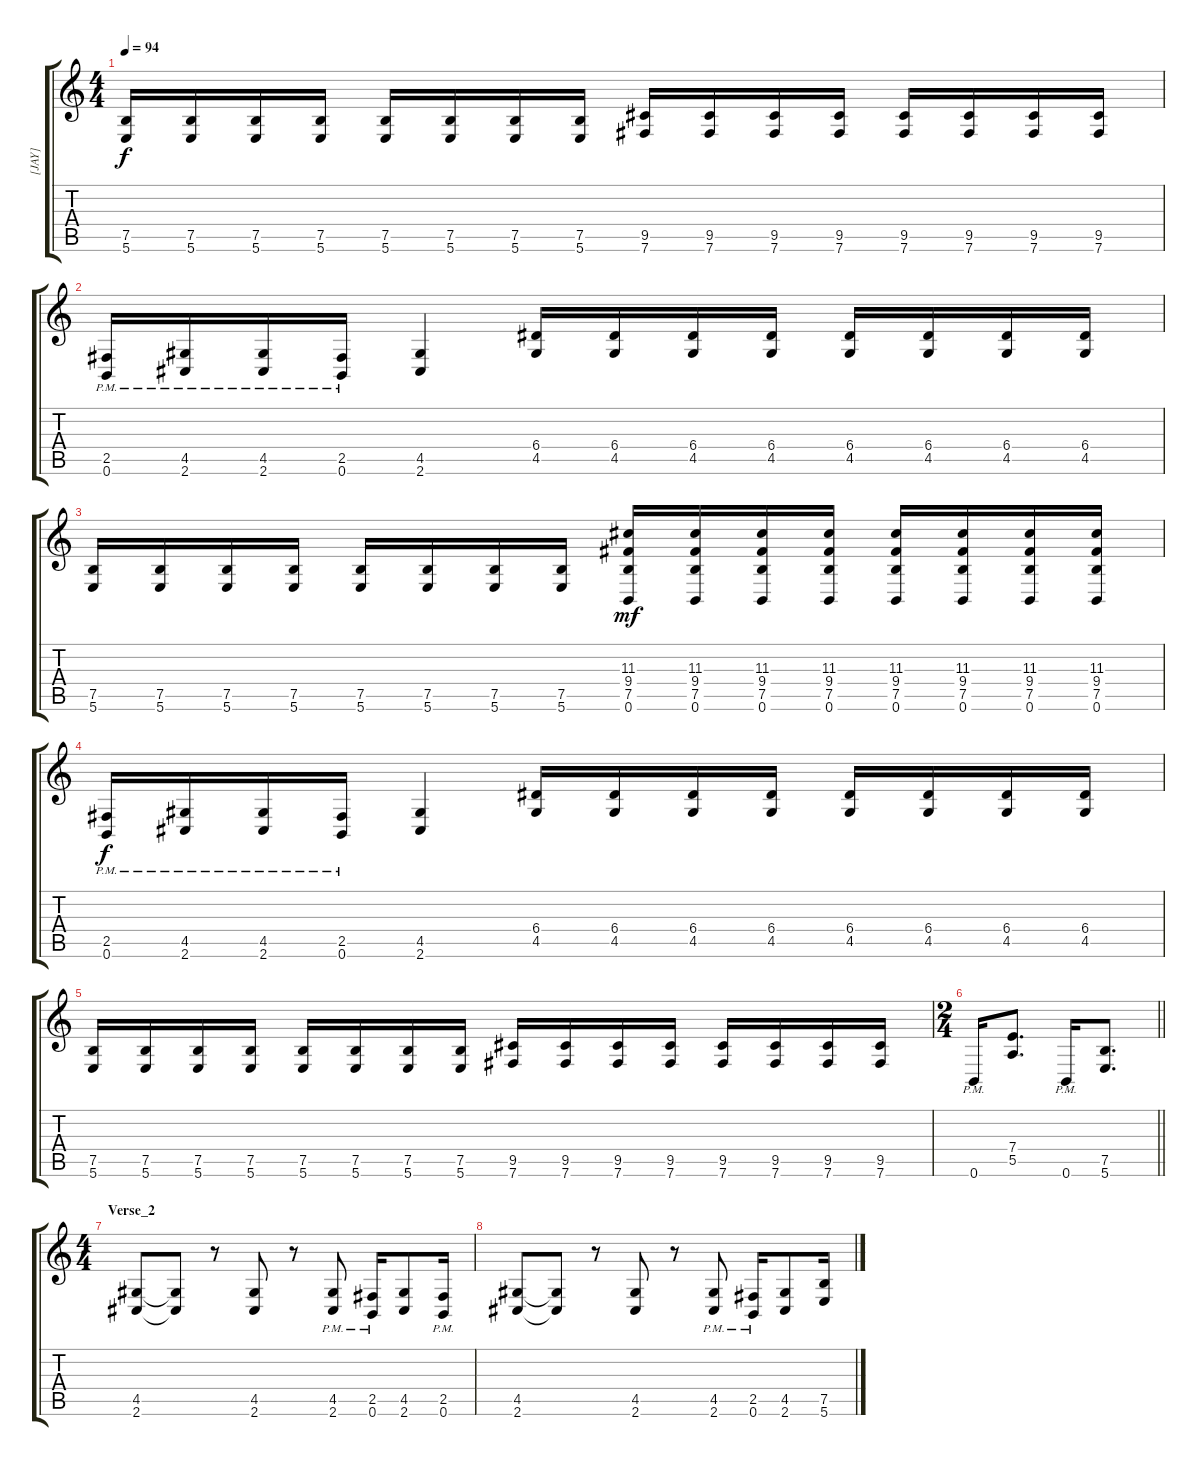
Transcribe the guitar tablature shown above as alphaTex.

\track ("[JAY]" "[JAY]") {instrument distortionguitar}
\staff {score tabs}
\tuning (B3 Gb3 D3 A2 E2 B1) {hide}
\ts (4 4)
\tempo 94
\clef g2
\ks c
(7.5 5.6).16{dy f} (7.5 5.6).16 (7.5 5.6).16 (7.5 5.6).16 (7.5 5.6).16 (7.5 5.6).16 (7.5 5.6).16 (7.5 5.6).16 (9.5 7.6).16 (9.5 7.6).16 (9.5 7.6).16 (9.5 7.6).16 (9.5 7.6).16 (9.5 7.6).16 (9.5 7.6).16 (9.5 7.6).16 |
(2.5{pm} 0.6{pm}).16 (4.5{pm} 2.6{pm}).16 (4.5{pm} 2.6{pm}).16 (2.5{pm} 0.6{pm}).16 (4.5 2.6).4 (6.4 4.5).16 (6.4 4.5).16 (6.4 4.5).16 (6.4 4.5).16 (6.4 4.5).16 (6.4 4.5).16 (6.4 4.5).16 (6.4 4.5).16 |
(7.5 5.6).16 (7.5 5.6).16 (7.5 5.6).16 (7.5 5.6).16 (7.5 5.6).16 (7.5 5.6).16 (7.5 5.6).16 (7.5 5.6).16 (11.3 9.4 7.5 0.6).16{dy mf} (11.3 9.4 7.5 0.6).16 (11.3 9.4 7.5 0.6).16 (11.3 9.4 7.5 0.6).16 (11.3 9.4 7.5 0.6).16 (11.3 9.4 7.5 0.6).16 (11.3 9.4 7.5 0.6).16 (11.3 9.4 7.5 0.6).16 |
(2.5{pm} 0.6{pm}).16{dy f} (4.5{pm} 2.6{pm}).16 (4.5{pm} 2.6{pm}).16 (2.5{pm} 0.6{pm}).16 (4.5 2.6).4 (6.4 4.5).16 (6.4 4.5).16 (6.4 4.5).16 (6.4 4.5).16 (6.4 4.5).16 (6.4 4.5).16 (6.4 4.5).16 (6.4 4.5).16 |
(7.5 5.6).16 (7.5 5.6).16 (7.5 5.6).16 (7.5 5.6).16 (7.5 5.6).16 (7.5 5.6).16 (7.5 5.6).16 (7.5 5.6).16 (9.5 7.6).16 (9.5 7.6).16 (9.5 7.6).16 (9.5 7.6).16 (9.5 7.6).16 (9.5 7.6).16 (9.5 7.6).16 (9.5 7.6).16 |
\ts (2 4)
\barLineRight lightlight
0.6{pm}.16 (7.4 5.5).8{d} 0.6{pm}.16 (7.5 5.6).8{d} |
\ts (4 4)
\section ("" "Verse_2")
(4.5 2.6).8 (4.5{t} 2.6{t}).8 r.8 (4.5 2.6).8 r.8 (4.5{pm} 2.6{pm}).8 (2.5{pm} 0.6{pm}).16 (4.5 2.6).8 (2.5{pm} 0.6{pm}).16 |
(4.5 2.6).8 (4.5{t} 2.6{t}).8 r.8 (4.5 2.6).8 r.8 (4.5{pm} 2.6{pm}).8 (2.5{pm} 0.6{pm}).16 (4.5 2.6).8 (7.5 5.6).16
